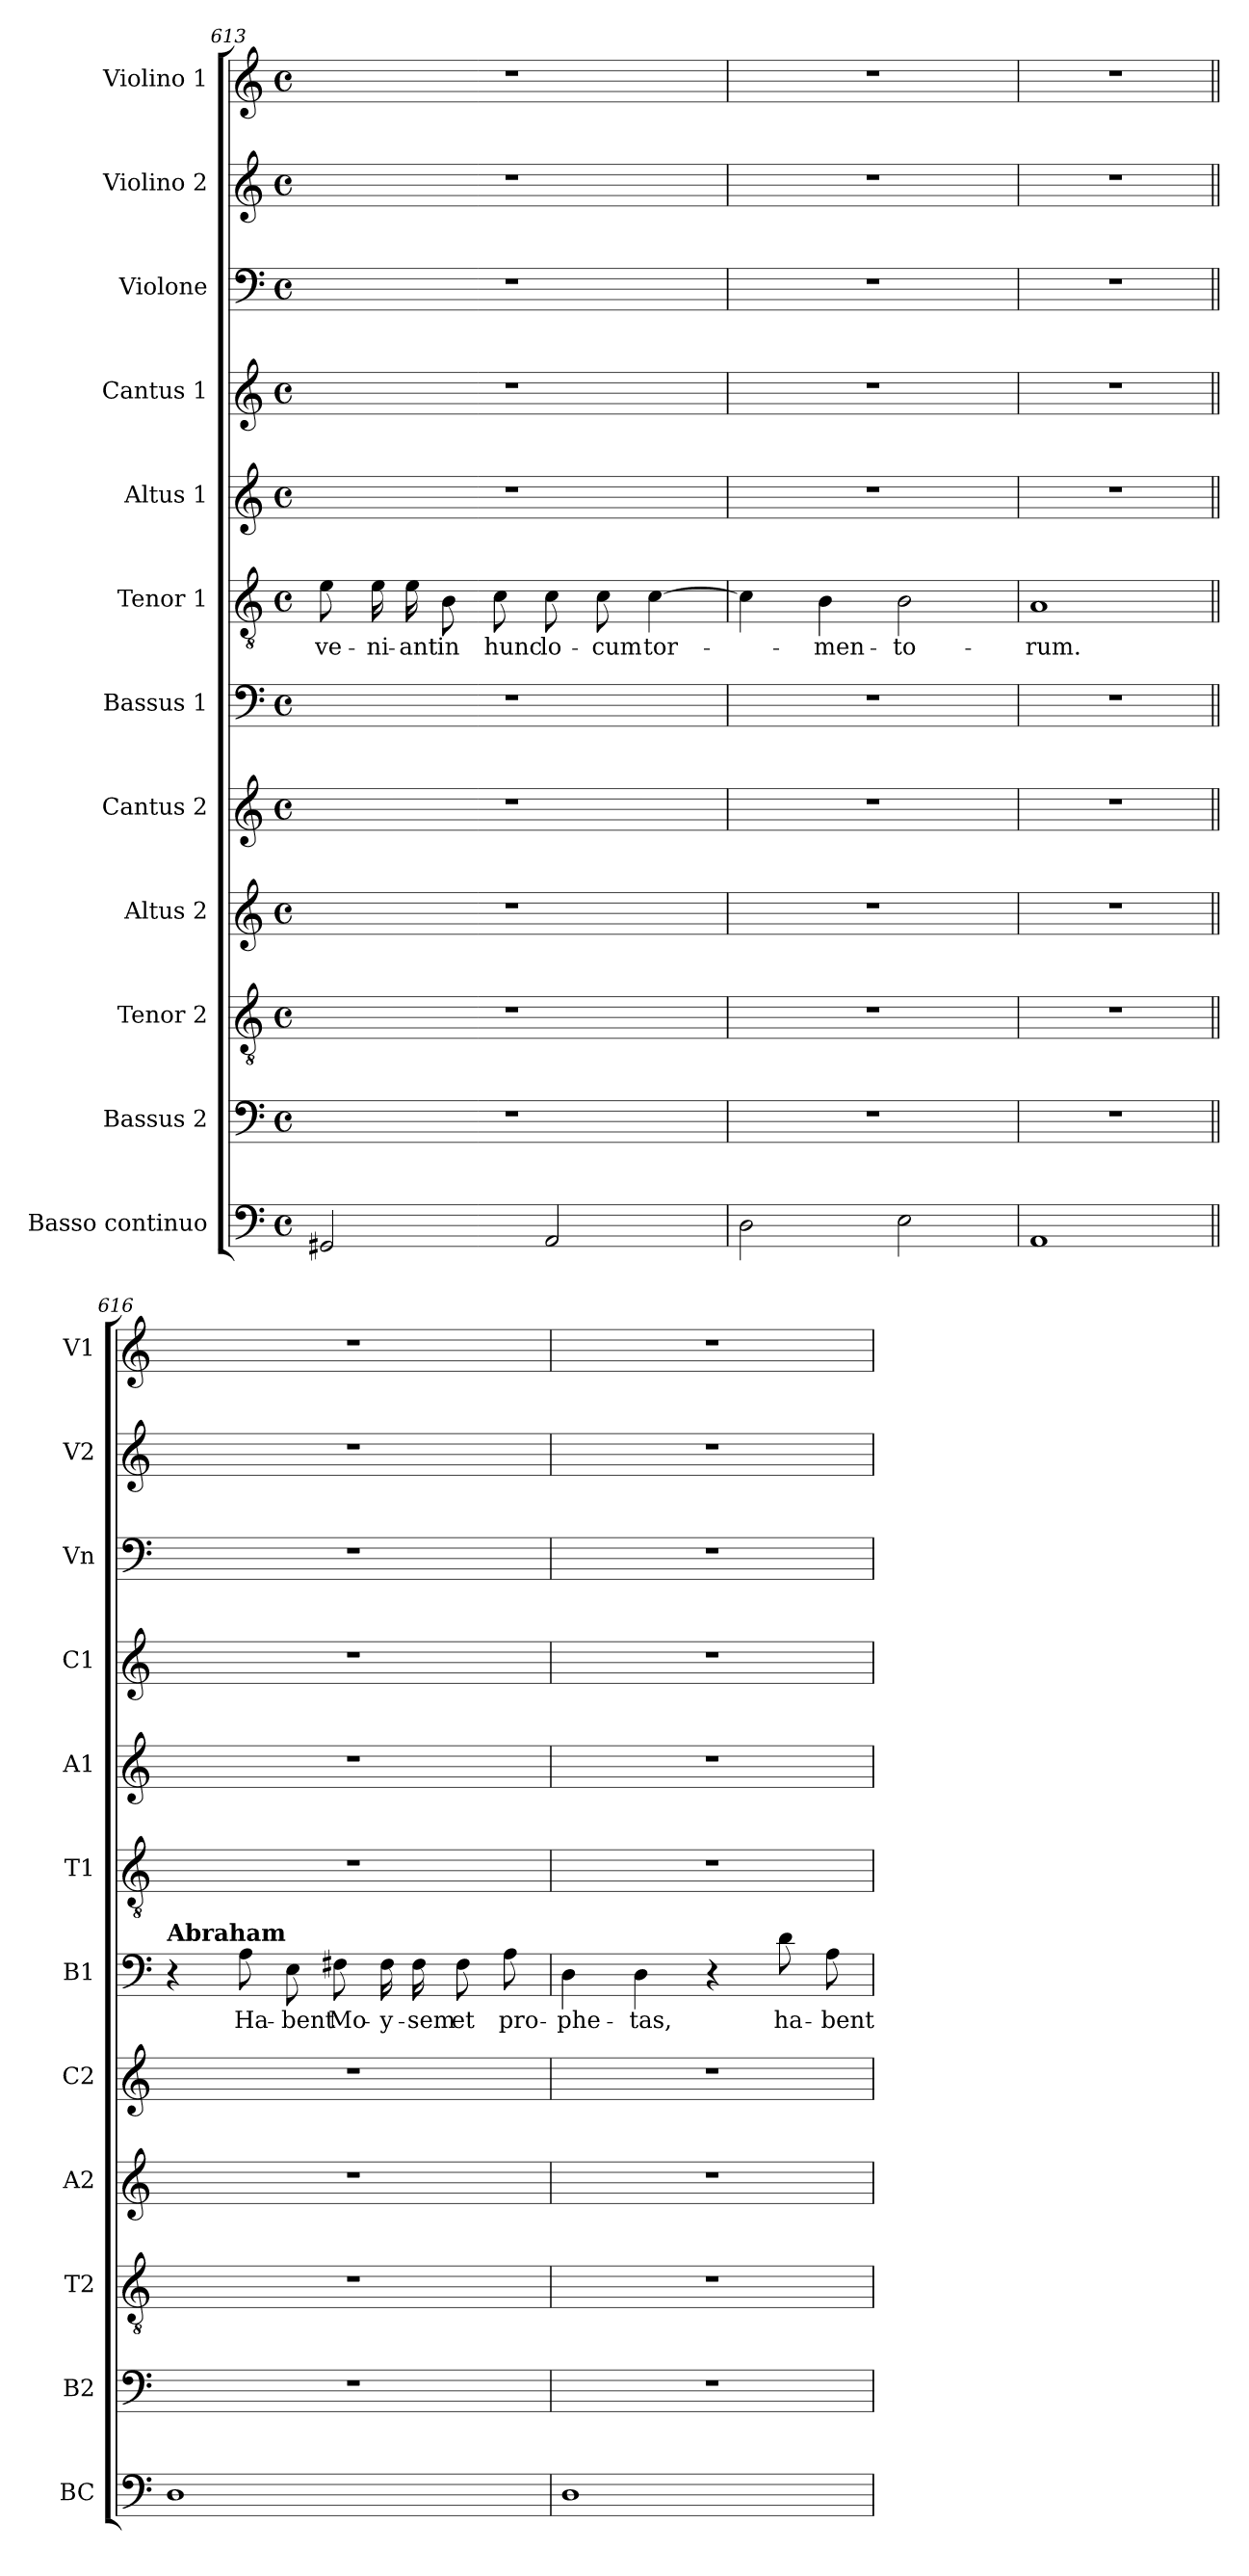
**kern	**kern	**kern	**kern	**kern	**kern	**text	**kern	**text	**kern	**kern	**kern	**kern	**kern
*part12	*part11	*part10	*part9	*part8	*part7	*part7	*part6	*part6	*part5	*part4	*part3	*part2	*part1
*staff12	*staff11	*staff10	*staff9	*staff8	*staff7	*staff7	*staff6	*staff6	*staff5	*staff4	*staff3	*staff2	*staff1
*I"Basso continuo	*I"Bassus 2	*I"Tenor 2	*I"Altus 2	*I"Cantus 2	*I"Bassus 1	*	*I"Tenor 1	*	*I"Altus 1	*I"Cantus 1	*I"Violone	*I"Violino 2	*I"Violino 1
*I'BC	*I'B2	*I'T2	*I'A2	*I'C2	*I'B1	*	*I'T1	*	*I'A1	*I'C1	*I'Vn	*I'V2	*I'V1
!!LO:PB:g=z
*clefF4	*clefF4	*clefGv2	*clefG2	*clefG2	*clefF4	*	*clefGv2	*	*clefG2	*clefG2	*clefF4	*clefG2	*clefG2
*ITrd7c12	*	*	*	*	*	*	*	*	*	*	*ITrd7c12	*	*
*k[]	*k[]	*k[]	*k[]	*k[]	*k[]	*	*k[]	*	*k[]	*k[]	*k[]	*k[]	*k[]
*C:	*C:	*C:	*C:	*C:	*C:	*	*C:	*	*C:	*C:	*C:	*C:	*C:
*M4/4	*M4/4	*M4/4	*M4/4	*M4/4	*M4/4	*	*M4/4	*	*M4/4	*M4/4	*M4/4	*M4/4	*M4/4
*met(c)	*met(c)	*met(c)	*met(c)	*met(c)	*met(c)	*	*met(c)	*	*met(c)	*met(c)	*met(c)	*met(c)	*met(c)
=613	=613	=613	=613	=613	=613	=613	=613	=613	=613	=613	=613	=613	=613
!	!	!	!	!	!	!	!	!LO:LY:b	!	!	!	!	!
2GGG#X/	1r	1r	1r	1r	1r	.	8e\	ve-	1r	1r	1r	1r	1r
!	!	!	!	!	!	!	!	!LO:LY:b	!	!	!	!	!
.	.	.	.	.	.	.	16e\	-ni-	.	.	.	.	.
!	!	!	!	!	!	!	!	!LO:LY:b	!	!	!	!	!
.	.	.	.	.	.	.	16e\	-ant	.	.	.	.	.
!	!	!	!	!	!	!	!	!LO:LY:b	!	!	!	!	!
.	.	.	.	.	.	.	8B\	in	.	.	.	.	.
!	!	!	!	!	!	!	!	!LO:LY:b	!	!	!	!	!
.	.	.	.	.	.	.	8c\	hunc	.	.	.	.	.
!	!	!	!	!	!	!	!	!LO:LY:b	!	!	!	!	!
2AAA/	.	.	.	.	.	.	8c\	lo-	.	.	.	.	.
!	!	!	!	!	!	!	!	!LO:LY:b	!	!	!	!	!
.	.	.	.	.	.	.	8c\	-cum	.	.	.	.	.
!	!	!	!	!	!	!	!	!LO:LY:b	!	!	!	!	!
.	.	.	.	.	.	.	[4c\	tor-	.	.	.	.	.
=614	=614	=614	=614	=614	=614	=614	=614	=614	=614	=614	=614	=614	=614
2DD\	1r	1r	1r	1r	1r	.	4c\]	.	1r	1r	1r	1r	1r
!	!	!	!	!	!	!	!	!LO:LY:b	!	!	!	!	!
.	.	.	.	.	.	.	4B\	-men-	.	.	.	.	.
!	!	!	!	!	!	!	!	!LO:LY:b	!	!	!	!	!
2EE\	.	.	.	.	.	.	2B\	-to-	.	.	.	.	.
=615	=615	=615	=615	=615	=615	=615	=615	=615	=615	=615	=615	=615	=615
!	!	!	!	!	!	!	!	!LO:LY:b	!	!	!	!	!
1AAA	1r	1r	1r	1r	1r	.	1A	-rum.	1r	1r	1r	1r	1r
=616||	=616||	=616||	=616||	=616||	=616||	=616||	=616||	=616||	=616||	=616||	=616||	=616||	=616||
!	!	!	!	!	!LO:TX:a:B:t=Abraham	!	!	!	!	!	!	!	!
1DD	1r	1r	1r	1r	4r	.	1r	.	1r	1r	1r	1r	1r
!	!	!	!	!	!	!LO:LY:b	!	!	!	!	!	!	!
.	.	.	.	.	8A\	Ha-	.	.	.	.	.	.	.
!	!	!	!	!	!	!LO:LY:b	!	!	!	!	!	!	!
.	.	.	.	.	8E\	-bent	.	.	.	.	.	.	.
!	!	!	!	!	!	!LO:LY:b	!	!	!	!	!	!	!
.	.	.	.	.	8F#X\	Mo-	.	.	.	.	.	.	.
!	!	!	!	!	!	!LO:LY:b	!	!	!	!	!	!	!
.	.	.	.	.	16F#\	-y-	.	.	.	.	.	.	.
!	!	!	!	!	!	!LO:LY:b	!	!	!	!	!	!	!
.	.	.	.	.	16F#\	-sem	.	.	.	.	.	.	.
!	!	!	!	!	!	!LO:LY:b	!	!	!	!	!	!	!
.	.	.	.	.	8F#\	et	.	.	.	.	.	.	.
!	!	!	!	!	!	!LO:LY:b	!	!	!	!	!	!	!
.	.	.	.	.	8A\	pro-	.	.	.	.	.	.	.
=617	=617	=617	=617	=617	=617	=617	=617	=617	=617	=617	=617	=617	=617
!	!	!	!	!	!	!LO:LY:b	!	!	!	!	!	!	!
1DD	1r	1r	1r	1r	4D\	-phe-	1r	.	1r	1r	1r	1r	1r
!	!	!	!	!	!	!LO:LY:b	!	!	!	!	!	!	!
.	.	.	.	.	4D\	-tas,	.	.	.	.	.	.	.
.	.	.	.	.	4r	.	.	.	.	.	.	.	.
!	!	!	!	!	!	!LO:LY:b	!	!	!	!	!	!	!
.	.	.	.	.	8d\	ha-	.	.	.	.	.	.	.
!	!	!	!	!	!	!LO:LY:b	!	!	!	!	!	!	!
.	.	.	.	.	8A\	-bent	.	.	.	.	.	.	.
=	=	=	=	=	=	=	=	=	=	=	=	=	=
*-	*-	*-	*-	*-	*-	*-	*-	*-	*-	*-	*-	*-	*-
